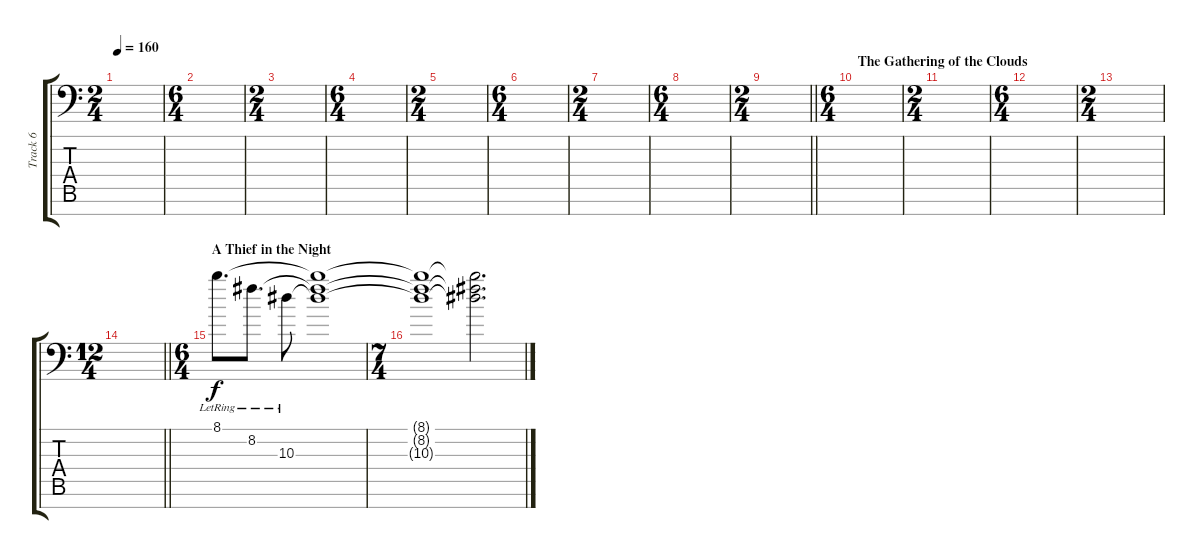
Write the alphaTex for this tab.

\track ("Track 6" "Track 6") {instrument distortionguitar}
\staff {score tabs}
\tuning (Eb4 Bb3 F3 Db3 Ab2 Eb2 Ab1) {hide}
\ts (2 4)
\tempo 160
\clef f4
\ks c
|
\ts (6 4)
|
\ts (2 4)
|
\ts (6 4)
|
\ts (2 4)
|
\ts (6 4)
|
\ts (2 4)
|
\ts (6 4)
|
\ts (2 4)
\barLineRight lightlight
|
\ts (6 4)
\section ("" "The Gathering of the Clouds")
|
\ts (2 4)
|
\ts (6 4)
|
\ts (2 4)
|
\ts (12 4)
\barLineRight lightlight
|
\ts (6 4)
\section ("" "A Thief in the Night")
8.1{lr}.8{d} 8.2{lr}.8{d} 10.3{lr}.8 (8.1{t} 8.2{t} 10.3{t}).1{dy f volume 3} |
\ts (7 4)
(8.1{t} 8.2{t} 10.3{t}).1 (8.1{t} 8.2{t} 10.3{t}).2{d}
